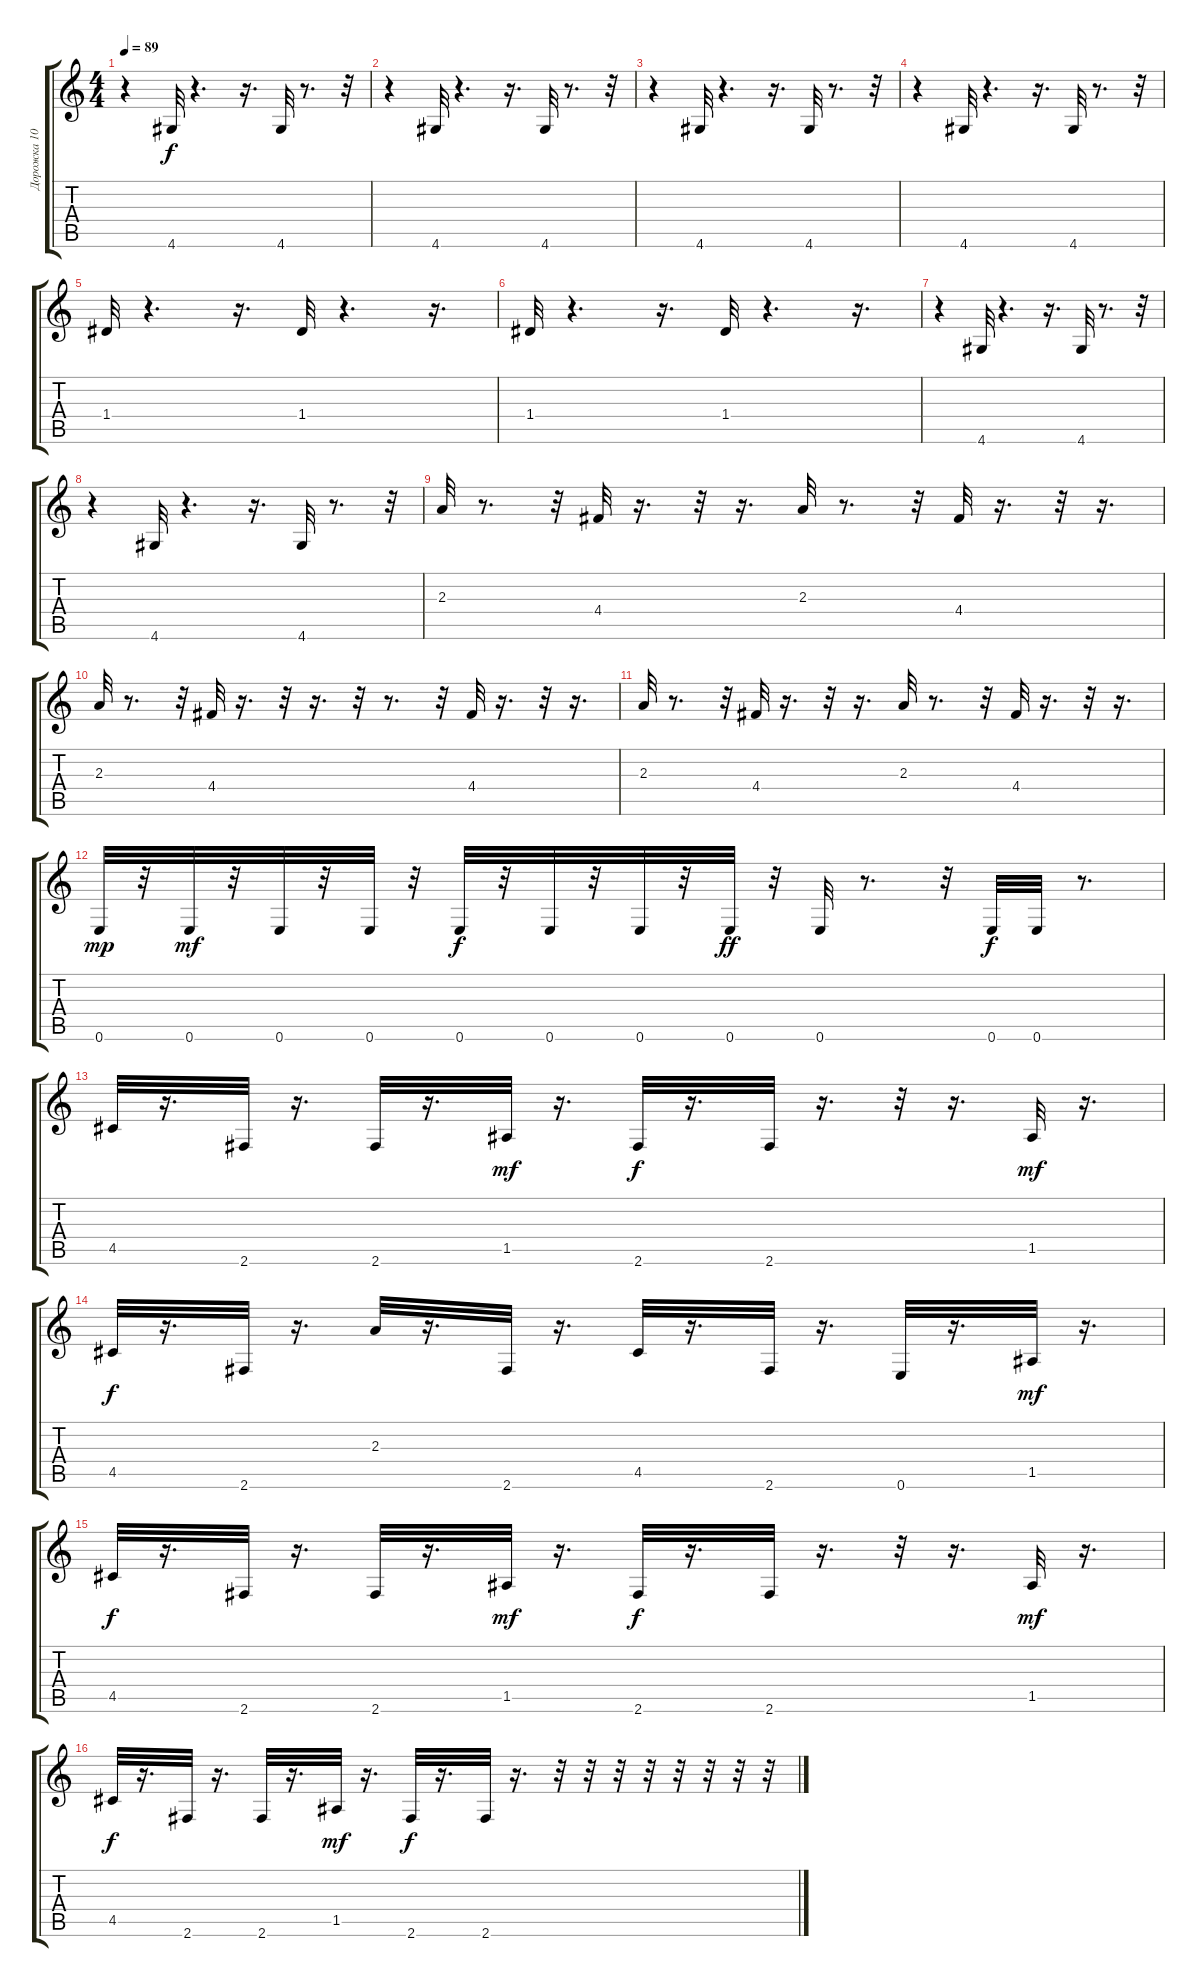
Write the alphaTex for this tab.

\track ("Дорожка 10" "Дорожка 10") {instrument acousticguitarnylon}
\staff {score tabs}
\tuning (E4 B3 G3 D3 A2 E2) {hide}
\ts (4 4)
\tempo 89
\clef g2
\ks c
r.4{dy f} 4.6.32 r.4{d} r.16{d} 4.6.32 r.8{d} r.32 |
r.4 4.6.32 r.4{d} r.16{d} 4.6.32 r.8{d} r.32 |
r.4 4.6.32 r.4{d} r.16{d} 4.6.32 r.8{d} r.32 |
r.4 4.6.32 r.4{d} r.16{d} 4.6.32 r.8{d} r.32 |
1.4.32 r.4{d} r.16{d} 1.4.32 r.4{d} r.16{d} |
1.4.32 r.4{d} r.16{d} 1.4.32 r.4{d} r.16{d} |
r.4 4.6.32 r.4{d} r.16{d} 4.6.32 r.8{d} r.32 |
r.4 4.6.32 r.4{d} r.16{d} 4.6.32 r.8{d} r.32 |
2.3.32 r.8{d} r.32 4.4.32 r.16{d} r.32 r.16{d} 2.3.32 r.8{d} r.32 4.4.32 r.16{d} r.32 r.16{d} |
2.3.32 r.8{d} r.32 4.4.32 r.16{d} r.32 r.16{d} r.32 r.8{d} r.32 4.4.32 r.16{d} r.32 r.16{d} |
2.3.32 r.8{d} r.32 4.4.32 r.16{d} r.32 r.16{d} 2.3.32 r.8{d} r.32 4.4.32 r.16{d} r.32 r.16{d} |
0.6.32{dy mp} r.32 0.6.32{dy mf} r.32 0.6.32 r.32 0.6.32 r.32 0.6.32{dy f} r.32 0.6.32 r.32 0.6.32 r.32 0.6.32{dy ff} r.32 0.6.32 r.8{d} r.32 0.6.32{dy f} 0.6.32 r.8{d} |
4.5.32 r.16{d} 2.6.32 r.16{d} 2.6.32 r.16{d} 1.5.32{dy mf} r.16{d} 2.6.32{dy f} r.16{d} 2.6.32 r.16{d} r.32 r.16{d} 1.5.32{dy mf} r.16{d} |
4.5.32{dy f} r.16{d} 2.6.32 r.16{d} 2.3.32 r.16{d} 2.6.32 r.16{d} 4.5.32 r.16{d} 2.6.32 r.16{d} 0.6.32 r.16{d} 1.5.32{dy mf} r.16{d} |
4.5.32{dy f} r.16{d} 2.6.32 r.16{d} 2.6.32 r.16{d} 1.5.32{dy mf} r.16{d} 2.6.32{dy f} r.16{d} 2.6.32 r.16{d} r.32 r.16{d} 1.5.32{dy mf} r.16{d} |
4.5.32{dy f} r.16{d} 2.6.32 r.16{d} 2.6.32 r.16{d} 1.5.32{dy mf} r.16{d} 2.6.32{dy f} r.16{d} 2.6.32 r.16{d} r.32 r.32 r.32 r.32 r.32 r.32 r.32 r.32
